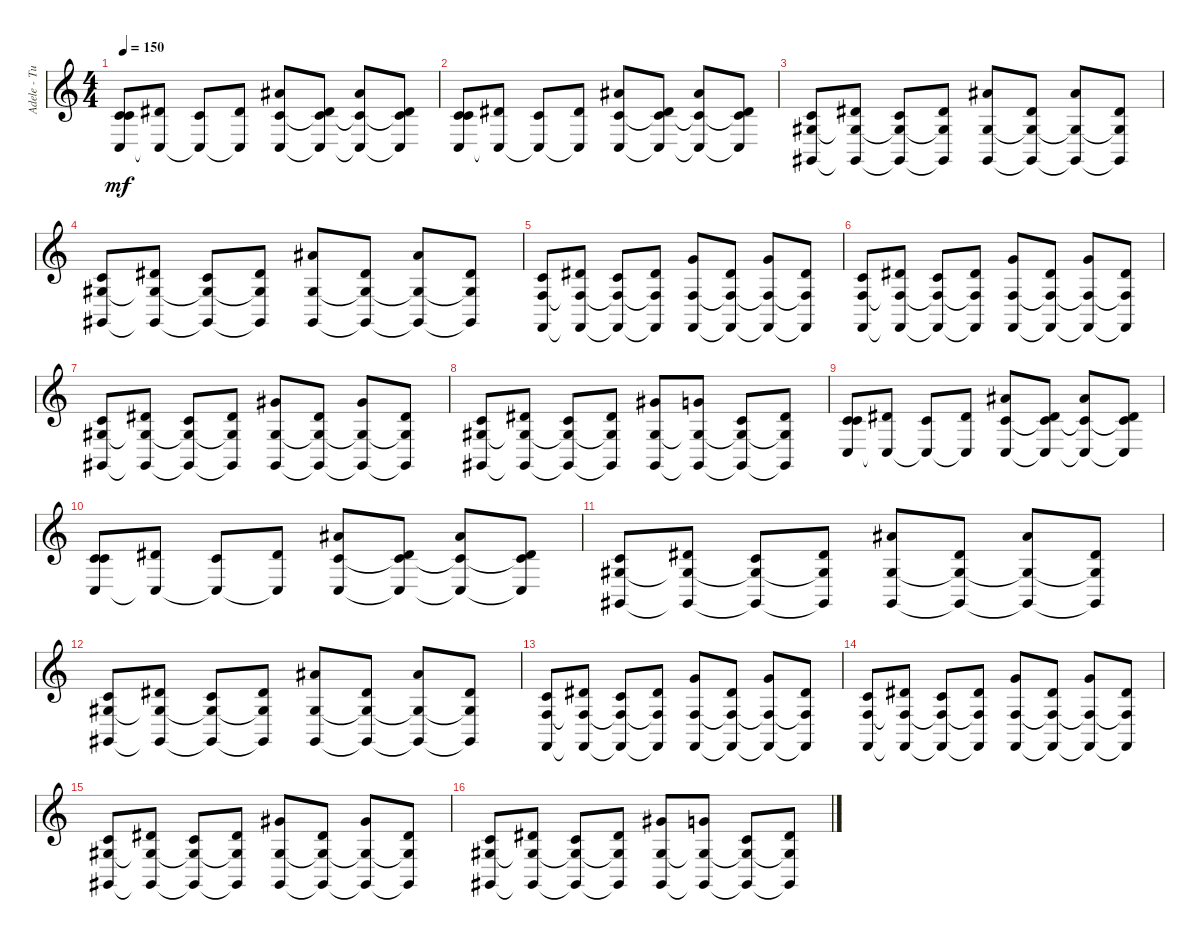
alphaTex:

\track ("Adele - TurningTables 2011 (Staff 1)" "Adele - Tu") {instrument acousticgrandpiano}
\staff {score}
\tuning (E4 B3 G3 D3 A2 E2 B1) {hide}
\ts (4 4)
\tempo 150
\clef g2
\ks c
(1.2 5.3 3.5).8{dy mf instrument acousticgrandpiano} (4.2 3.5{t}).8 (1.2 3.5{t}).8 (4.2 3.5{t}).8 (6.1 1.2 3.5).8 (1.2{t} 8.3 3.5{t}).8 (6.1 1.2{t} 3.5{t}).8 (1.2{t} 8.3 3.5{t}).8 |
(1.2 5.3 3.5).8 (4.2 3.5{t}).8 (1.2 3.5{t}).8 (4.2 3.5{t}).8 (6.1 1.2 3.5).8 (1.2{t} 8.3 3.5{t}).8 (6.1 1.2{t} 3.5{t}).8 (1.2{t} 8.3 3.5{t}).8 |
(1.2 1.3 4.6).8 (4.2 1.3{t} 4.6{t}).8 (1.2 1.3{t} 4.6{t}).8 (4.2 1.3{t} 4.6{t}).8 (6.1 1.3 4.6).8 (4.2 1.3{t} 4.6{t}).8 (6.1 1.3{t} 4.6{t}).8 (4.2 1.3{t} 4.6{t}).8 |
(1.2 1.3 4.6).8 (4.2 1.3{t} 4.6{t}).8 (1.2 1.3{t} 4.6{t}).8 (4.2 1.3{t} 4.6{t}).8 (6.1 1.3 4.6).8 (4.2 1.3{t} 4.6{t}).8 (6.1 1.3{t} 4.6{t}).8 (4.2 1.3{t} 4.6{t}).8 |
(1.2 3.4 1.6).8 (4.2 3.4{t} 1.6{t}).8 (1.2 3.4{t} 1.6{t}).8 (4.2 3.4{t} 1.6{t}).8 (3.1 3.4 1.6).8 (4.2 3.4{t} 1.6{t}).8 (3.1 3.4{t} 1.6{t}).8 (4.2 3.4{t} 1.6{t}).8 |
(1.2 3.4 1.6).8 (4.2 3.4{t} 1.6{t}).8 (1.2 3.4{t} 1.6{t}).8 (4.2 3.4{t} 1.6{t}).8 (3.1 3.4 1.6).8 (4.2 3.4{t} 1.6{t}).8 (3.1 3.4{t} 1.6{t}).8 (4.2 3.4{t} 1.6{t}).8 |
(1.2 1.3 4.6).8 (4.2 1.3{t} 4.6{t}).8 (1.2 1.3{t} 4.6{t}).8 (4.2 1.3{t} 4.6{t}).8 (4.1 1.3 4.6).8 (4.2 1.3{t} 4.6{t}).8 (4.1 1.3{t} 4.6{t}).8 (4.2 1.3{t} 4.6{t}).8 |
(1.2 1.3 4.6).8 (4.2 1.3{t} 4.6{t}).8 (1.2 1.3{t} 4.6{t}).8 (4.2 1.3{t} 4.6{t}).8 (4.1 1.3 4.6).8 (3.1 1.3{t} 4.6{t}).8 (1.2 1.3{t} 4.6{t}).8 (4.2 1.3{t} 4.6{t}).8 |
(1.2 5.3 3.5).8 (4.2 3.5{t}).8 (1.2 3.5{t}).8 (4.2 3.5{t}).8 (6.1 1.2 3.5).8 (1.2{t} 8.3 3.5{t}).8 (6.1 1.2{t} 3.5{t}).8 (1.2{t} 8.3 3.5{t}).8 |
(1.2 5.3 3.5).8 (4.2 3.5{t}).8 (1.2 3.5{t}).8 (4.2 3.5{t}).8 (6.1 1.2 3.5).8 (1.2{t} 8.3 3.5{t}).8 (6.1 1.2{t} 3.5{t}).8 (1.2{t} 8.3 3.5{t}).8 |
(1.2 1.3 4.6).8 (4.2 1.3{t} 4.6{t}).8 (1.2 1.3{t} 4.6{t}).8 (4.2 1.3{t} 4.6{t}).8 (6.1 1.3 4.6).8 (4.2 1.3{t} 4.6{t}).8 (6.1 1.3{t} 4.6{t}).8 (4.2 1.3{t} 4.6{t}).8 |
(1.2 1.3 4.6).8 (4.2 1.3{t} 4.6{t}).8 (1.2 1.3{t} 4.6{t}).8 (4.2 1.3{t} 4.6{t}).8 (6.1 1.3 4.6).8 (4.2 1.3{t} 4.6{t}).8 (6.1 1.3{t} 4.6{t}).8 (4.2 1.3{t} 4.6{t}).8 |
(1.2 3.4 1.6).8 (4.2 3.4{t} 1.6{t}).8 (1.2 3.4{t} 1.6{t}).8 (4.2 3.4{t} 1.6{t}).8 (3.1 3.4 1.6).8 (4.2 3.4{t} 1.6{t}).8 (3.1 3.4{t} 1.6{t}).8 (4.2 3.4{t} 1.6{t}).8 |
(1.2 3.4 1.6).8 (4.2 3.4{t} 1.6{t}).8 (1.2 3.4{t} 1.6{t}).8 (4.2 3.4{t} 1.6{t}).8 (3.1 3.4 1.6).8 (4.2 3.4{t} 1.6{t}).8 (3.1 3.4{t} 1.6{t}).8 (4.2 3.4{t} 1.6{t}).8 |
(1.2 1.3 4.6).8 (4.2 1.3{t} 4.6{t}).8 (1.2 1.3{t} 4.6{t}).8 (4.2 1.3{t} 4.6{t}).8 (4.1 1.3 4.6).8 (4.2 1.3{t} 4.6{t}).8 (4.1 1.3{t} 4.6{t}).8 (4.2 1.3{t} 4.6{t}).8 |
(1.2 1.3 4.6).8 (4.2 1.3{t} 4.6{t}).8 (1.2 1.3{t} 4.6{t}).8 (4.2 1.3{t} 4.6{t}).8 (4.1 1.3 4.6).8 (3.1 1.3{t} 4.6{t}).8 (1.2 1.3{t} 4.6{t}).8 (4.2 1.3{t} 4.6{t}).8
